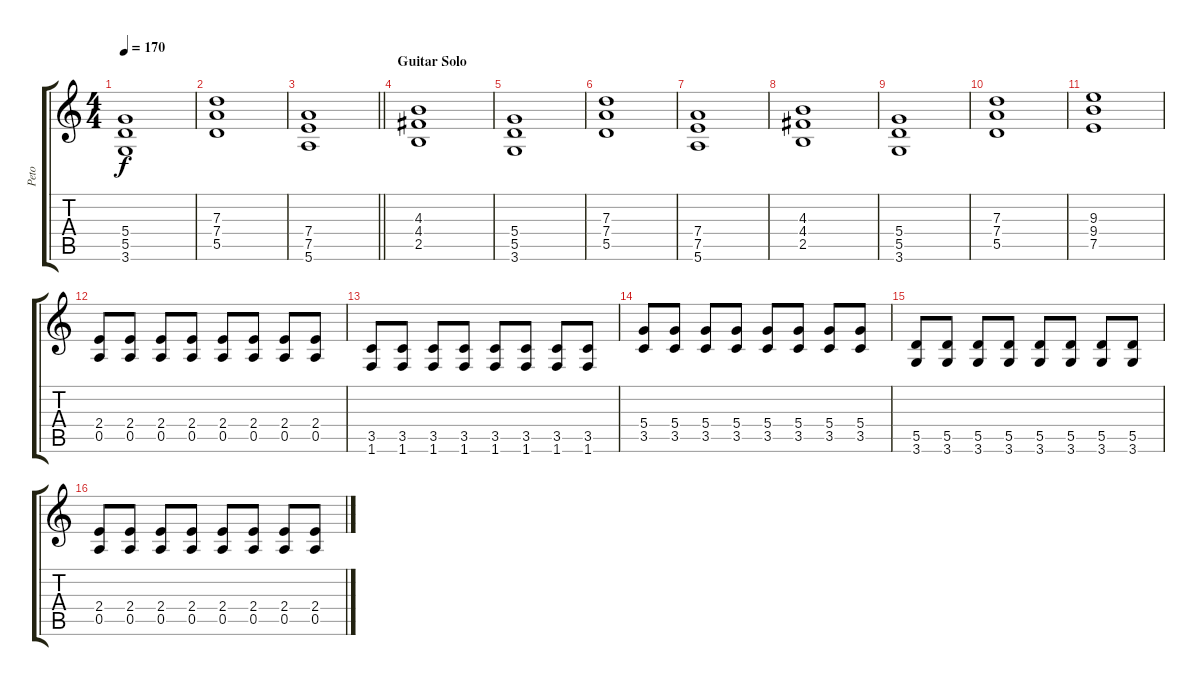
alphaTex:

\track ("Peto" "Peto") {instrument overdrivenguitar}
\staff {score tabs}
\tuning (E4 B3 G3 D3 A2 E2) {hide}
\ts (4 4)
\tempo 170
\clef g2
\ks c
(5.4 5.5 3.6).1{dy f} |
(7.3 7.4 5.5).1 |
\barLineRight lightlight
(7.4 7.5 5.6).1 |
\section ("" "Guitar Solo")
(4.3 4.4 2.5).1{instrument overdrivenguitar} |
(5.4 5.5 3.6).1 |
(7.3 7.4 5.5).1 |
(7.4 7.5 5.6).1 |
(4.3 4.4 2.5).1 |
(5.4 5.5 3.6).1 |
(7.3 7.4 5.5).1 |
(9.3 9.4 7.5).1 |
(2.4 0.5).8 (2.4 0.5).8 (2.4 0.5).8 (2.4 0.5).8 (2.4 0.5).8 (2.4 0.5).8 (2.4 0.5).8 (2.4 0.5).8 |
(3.5 1.6).8 (3.5 1.6).8 (3.5 1.6).8 (3.5 1.6).8 (3.5 1.6).8 (3.5 1.6).8 (3.5 1.6).8 (3.5 1.6).8 |
(5.4 3.5).8 (5.4 3.5).8 (5.4 3.5).8 (5.4 3.5).8 (5.4 3.5).8 (5.4 3.5).8 (5.4 3.5).8 (5.4 3.5).8 |
(5.5 3.6).8 (5.5 3.6).8 (5.5 3.6).8 (5.5 3.6).8 (5.5 3.6).8 (5.5 3.6).8 (5.5 3.6).8 (5.5 3.6).8 |
(2.4 0.5).8 (2.4 0.5).8 (2.4 0.5).8 (2.4 0.5).8 (2.4 0.5).8 (2.4 0.5).8 (2.4 0.5).8 (2.4 0.5).8
